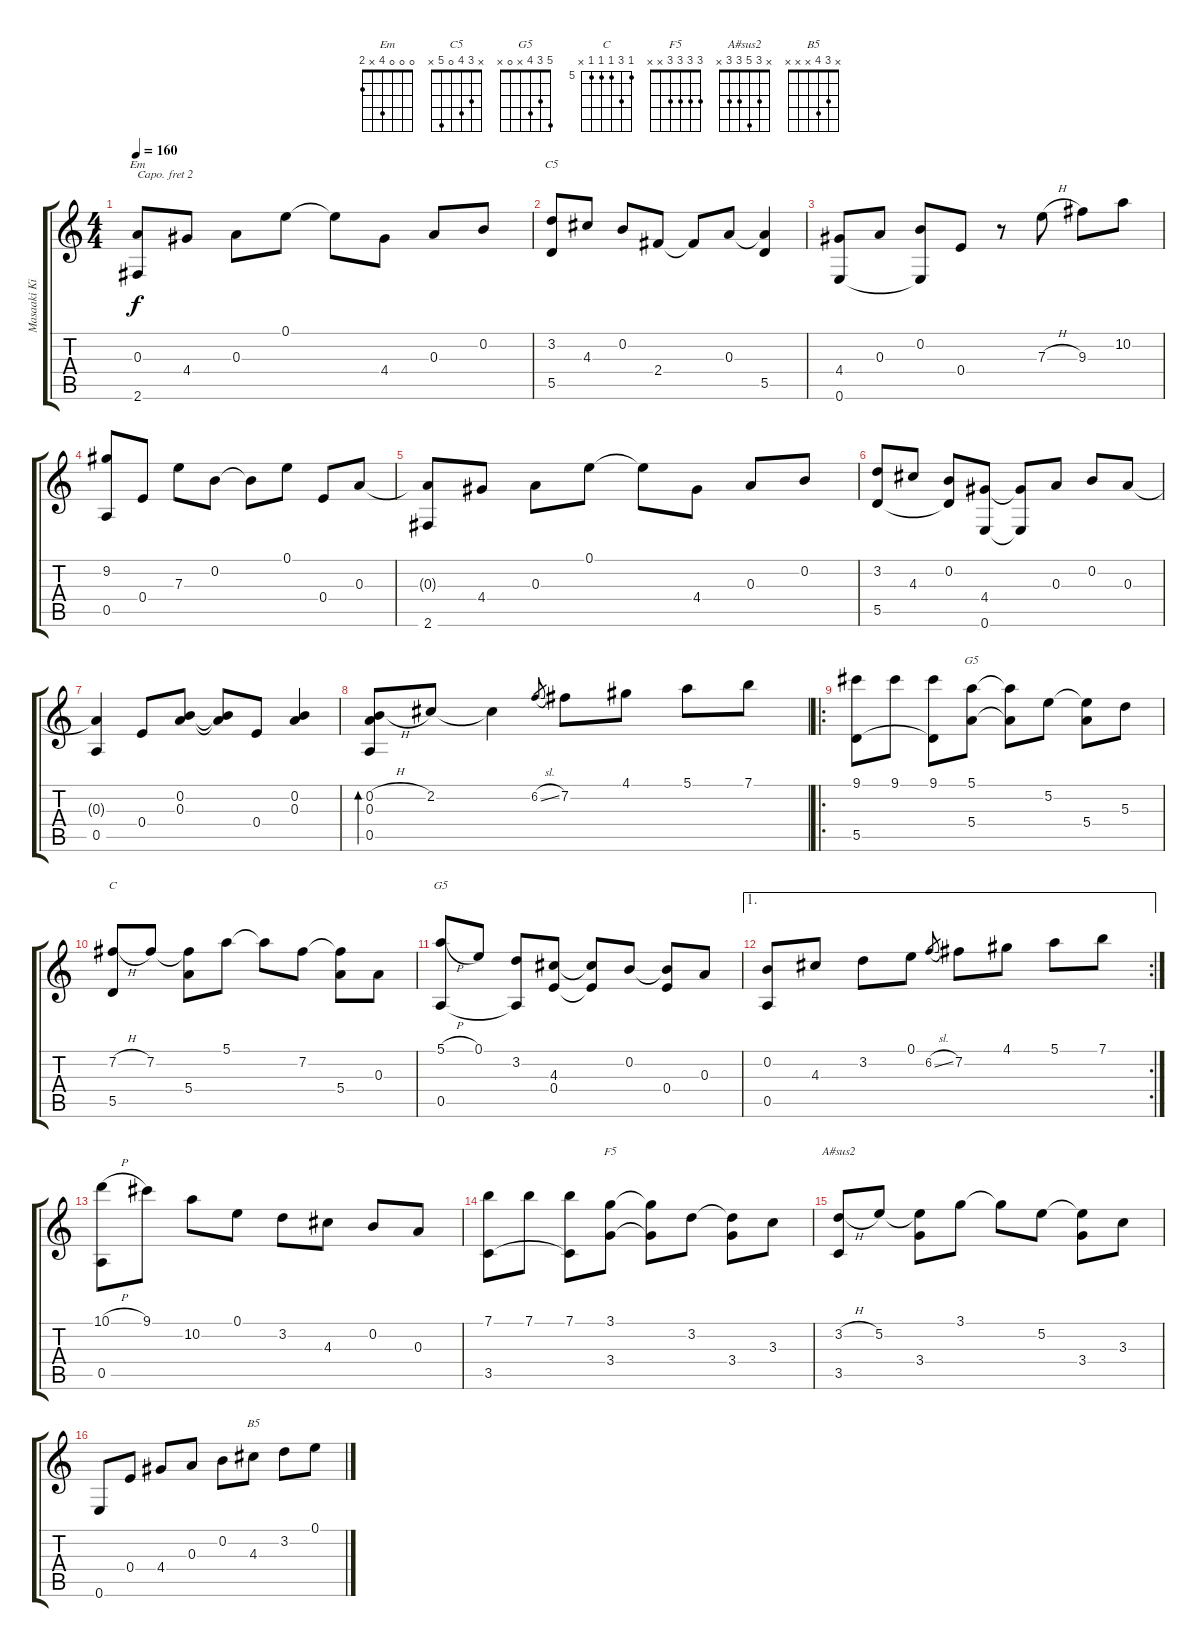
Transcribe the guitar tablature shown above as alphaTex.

\track ("Masaaki Kishibe - Baby's Eyes" "Masaaki Ki") {instrument acousticguitarnylon}
\staff {score tabs}
\capo 2
\tuning (D4 A3 G3 D3 G2 D2) {hide}
\chord ("Em" 0 0 0 4 x 2)
\chord ("C5" x 3 4 0 5 x)
\chord ("G5" 5 5 5 5 x x)
\chord ("C" 5 7 5 5 5 x) {firstfret 5}
\chord ("G5" 5 3 4 x 0 x)
\chord ("F5" 3 3 3 3 x x)
\chord ("A#sus2" x 3 5 3 3 x)
\chord ("B5" x 3 4 x x x)
\ts (4 4)
\tempo 160
\clef g2
\ks c
(0.3{t} 2.6).8{ch "Em" dy f} 4.4.8 0.3.8 0.1.8 0.1{t}.8 4.4.8 0.3.8 0.2.8 |
(3.2 5.5).8{ch "C5"} 4.3.8 0.2.8 2.4.8 2.4{t}.8 0.3.8 (0.3{t} 5.5).4 |
(4.4 0.6).8 0.3.8 (0.2 0.6{t}).8 0.4.8 r.8 7.3{h}.8 9.3.8 10.2.8 |
(9.2 0.5).8 0.4.8 7.3.8 0.2.8 0.2{t}.8 0.1.8 0.4.8 0.3.8 |
(0.3{t} 2.6).8 4.4.8 0.3.8 0.1.8 0.1{t}.8 4.4.8 0.3.8 0.2.8 |
(3.2 5.5).8 4.3.8 (0.2 5.5{t}).8 (4.4 0.6).8 (4.4{t} 0.6{t}).8 0.3.8 0.2.8 0.3.8 |
(0.3{t} 0.5).4 0.4.8 (0.2 0.3).8 (0.2{t} 0.3{t}).8 0.4.8 (0.2 0.3).4 |
(0.2{h} 0.3 0.5).8{bd 120} 2.2.8 2.2{t}.4 6.2{sl}.8{gr} 7.2.8 4.1.8 5.1.8 7.1.8 |
\ro
(9.1 5.5).8 9.1.8 (9.1 5.5{t}).8 (5.1 5.4).8{ch "G5"} (5.1{t} 5.4{t}).8 5.2.8 (5.2{t} 5.4).8 5.3.8 |
(7.2{h} 5.5).8{ch "C"} 7.2.8 (7.2{t} 5.4).8 5.1.8 5.1{t}.8 7.2.8 (7.2{t} 5.4).8 0.3.8 |
(5.1{h} 0.5).8{ch "G5"} 0.1.8 (3.2 0.5{t}).8 (4.3 0.4).8 (4.3{t} 0.4{t}).8 0.2.8 (0.2{t} 0.4).8 0.3.8 |
\ae 1
\rc 2
(0.2 0.5).8 4.3.8 3.2.8 0.1.8 6.2{sl}.8{gr} 7.2.8 4.1.8 5.1.8 7.1.8 |
(10.1{h} 0.5).8 9.1.8 10.2.8 0.1.8 3.2.8 4.3.8 0.2.8 0.3.8 |
(7.1 3.5).8 7.1.8 (7.1 3.5{t}).8 (3.1 3.4).8{ch "F5"} (3.1{t} 3.4{t}).8 3.2.8 (3.2{t} 3.4).8 3.3.8 |
(3.2{h} 3.5).8{ch "A#sus2"} 5.2.8 (5.2{t} 3.4).8 3.1.8 3.1{t}.8 5.2.8 (5.2{t} 3.4).8 3.3.8 |
0.6.8 0.4.8 4.4.8 0.3.8 0.2.8 4.3.8{ch "B5"} 3.2.8 0.1.8
